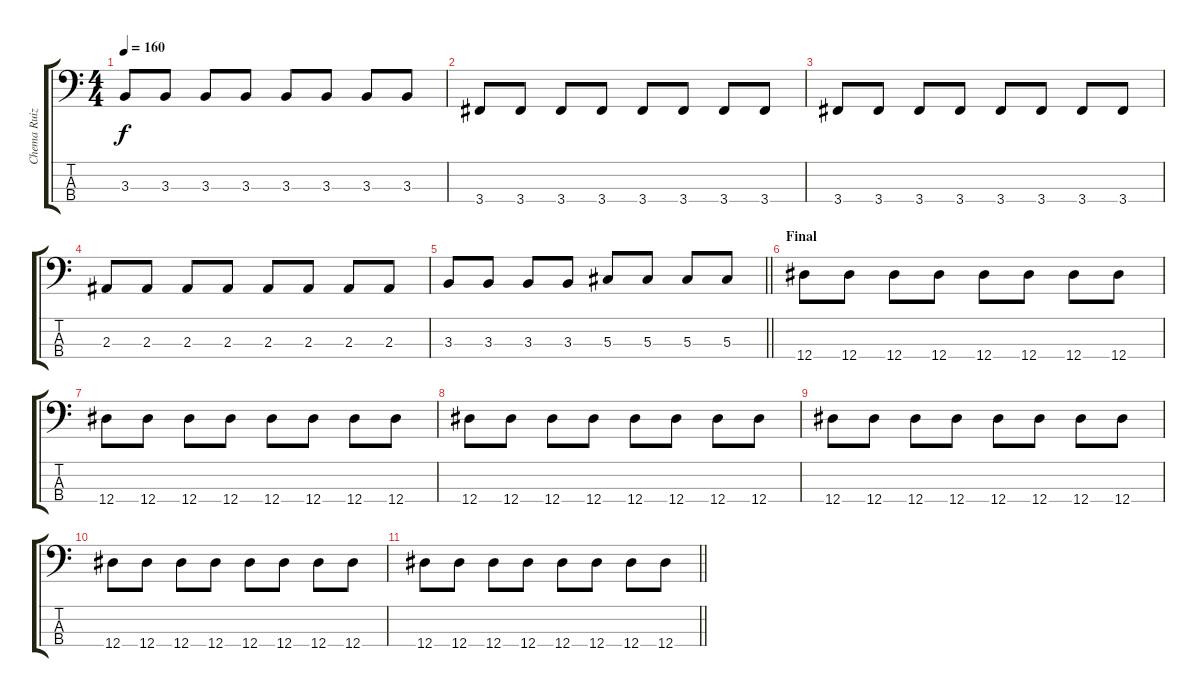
\track ("Chema Ruiz" "Chema Ruiz") {instrument electricbasspick}
\staff {score tabs}
\tuning (Gb2 Db2 Ab1 Eb1) {hide}
\ts (4 4)
\tempo 160
\clef f4
\ks c
3.3.8{dy f} 3.3.8 3.3.8 3.3.8 3.3.8 3.3.8 3.3.8 3.3.8 |
3.4.8 3.4.8 3.4.8 3.4.8 3.4.8 3.4.8 3.4.8 3.4.8 |
3.4.8 3.4.8 3.4.8 3.4.8 3.4.8 3.4.8 3.4.8 3.4.8 |
2.3.8 2.3.8 2.3.8 2.3.8 2.3.8 2.3.8 2.3.8 2.3.8 |
\barLineRight lightlight
3.3.8 3.3.8 3.3.8 3.3.8 5.3.8 5.3.8 5.3.8 5.3.8 |
\section ("" "Final")
12.4.8 12.4.8 12.4.8 12.4.8 12.4.8 12.4.8 12.4.8 12.4.8 |
12.4.8 12.4.8 12.4.8 12.4.8 12.4.8 12.4.8 12.4.8 12.4.8 |
12.4.8 12.4.8 12.4.8 12.4.8 12.4.8 12.4.8 12.4.8 12.4.8 |
12.4.8 12.4.8 12.4.8 12.4.8 12.4.8 12.4.8 12.4.8 12.4.8 |
12.4.8 12.4.8 12.4.8 12.4.8 12.4.8 12.4.8 12.4.8 12.4.8 |
\barLineRight lightlight
12.4.8 12.4.8 12.4.8 12.4.8 12.4.8 12.4.8 12.4.8 12.4.8
